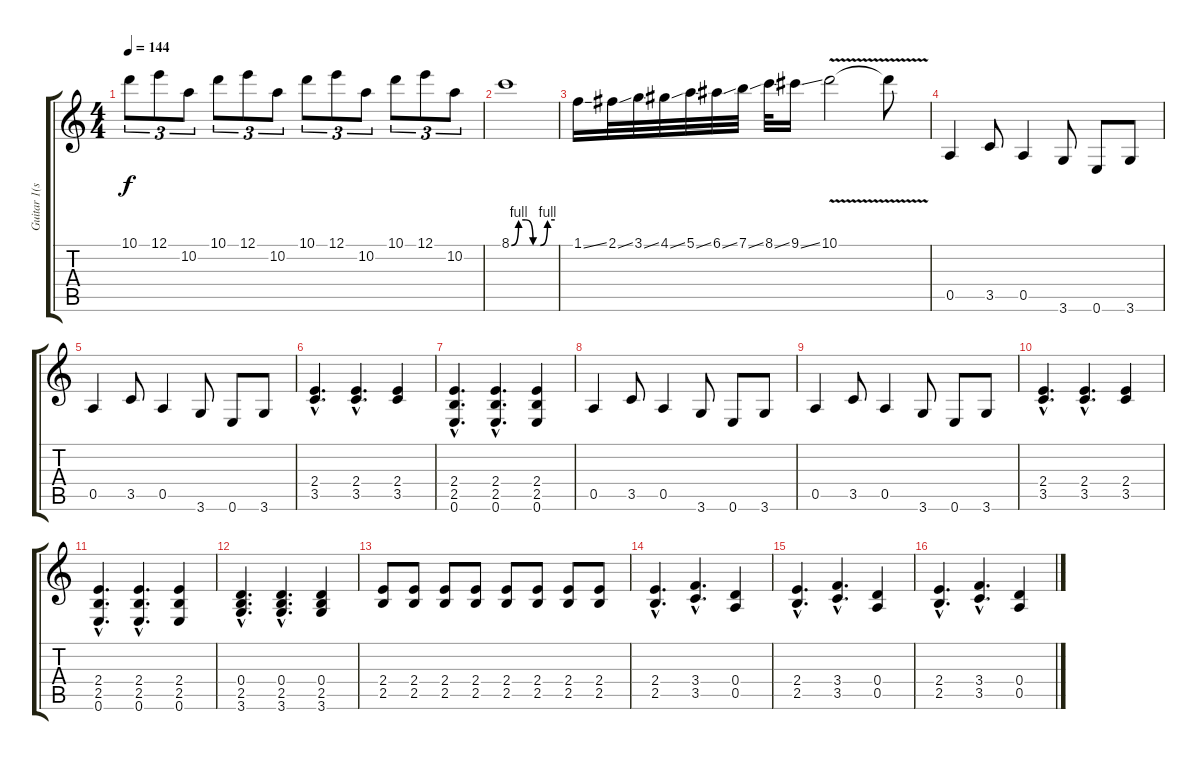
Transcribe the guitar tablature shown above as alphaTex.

\track ("Guitar 1(stian)" "Guitar 1(s") {instrument distortionguitar}
\staff {score tabs}
\tuning (E4 B3 G3 D3 A2 E2) {hide}
\ts (4 4)
\tempo 144
\clef g2
\ks c
10.1.8{tu (3 2) dy f} 12.1.8{tu (3 2)} 10.2.8{tu (3 2)} 10.1.8{tu (3 2)} 12.1.8{tu (3 2)} 10.2.8{tu (3 2)} 10.1.8{tu (3 2)} 12.1.8{tu (3 2)} 10.2.8{tu (3 2)} 10.1.8{tu (3 2)} 12.1.8{tu (3 2)} 10.2.8{tu (3 2)} |
8.1{be (custom 0 0 10 4 20 4 30 0 40 0 50 4 60 4)}.1 |
1.1{ss}.16 2.1{ss}.32 3.1{ss}.32 4.1{ss}.32 5.1{ss}.32 6.1{ss}.32 7.1{ss}.32 8.1{ss}.32 9.1{ss}.16 10.1{v}.2 10.1{t}.8 |
0.5.4 3.5.8 0.5.4 3.6.8 0.6.8 3.6.8 |
0.5.4 3.5.8 0.5.4 3.6.8 0.6.8 3.6.8 |
(2.4{hac} 3.5{hac}).4{d} (2.4{hac} 3.5{hac}).4{d} (2.4 3.5).4 |
(2.4{hac} 2.5{hac} 0.6{hac}).4{d} (2.4{hac} 2.5{hac} 0.6{hac}).4{d} (2.4 2.5 0.6).4 |
0.5.4 3.5.8 0.5.4 3.6.8 0.6.8 3.6.8 |
0.5.4 3.5.8 0.5.4 3.6.8 0.6.8 3.6.8 |
(2.4{hac} 3.5{hac}).4{d} (2.4{hac} 3.5{hac}).4{d} (2.4 3.5).4 |
(2.4{hac} 2.5{hac} 0.6{hac}).4{d} (2.4{hac} 2.5{hac} 0.6{hac}).4{d} (2.4 2.5 0.6).4 |
(0.4{hac} 2.5{hac} 3.6{hac}).4{d} (0.4{hac} 2.5{hac} 3.6{hac}).4{d} (0.4 2.5 3.6).4 |
(2.4 2.5).8 (2.4 2.5).8 (2.4 2.5).8 (2.4 2.5).8 (2.4 2.5).8 (2.4 2.5).8 (2.4 2.5).8 (2.4 2.5).8 |
(2.4{hac} 2.5{hac}).4{d} (3.4{hac} 3.5{hac}).4{d} (0.4 0.5).4 |
(2.4{hac} 2.5{hac}).4{d} (3.4{hac} 3.5{hac}).4{d} (0.4 0.5).4 |
(2.4{hac} 2.5{hac}).4{d} (3.4{hac} 3.5{hac}).4{d} (0.4 0.5).4
